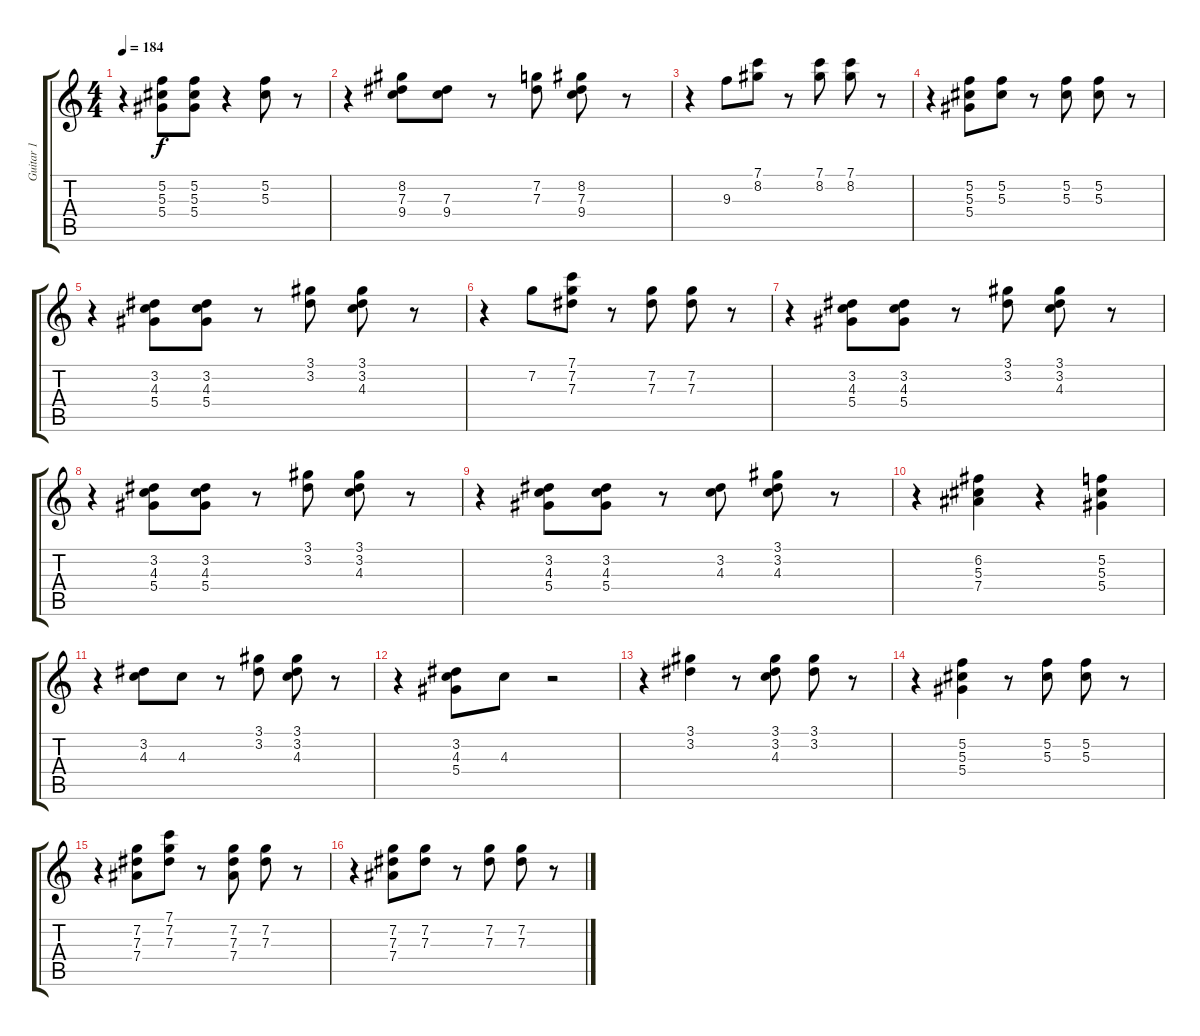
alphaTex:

\track ("Guitar 1" "Guitar 1") {instrument electricguitarclean}
\staff {score tabs}
\tuning (F4 C4 Ab3 Eb3 Bb2 F2) {hide}
\ts (4 4)
\tempo 184
\clef g2
\ks c
r.4{dy f} (5.2 5.3 5.4).8 (5.2 5.3 5.4).8 r.4 (5.2 5.3).8 r.8 |
r.4 (8.2 7.3 9.4).8 (7.3 9.4).8 r.8 (7.2 7.3).8 (8.2 7.3 9.4).8 r.8 |
r.4 9.3.8 (7.1 8.2).8 r.8 (7.1 8.2).8 (7.1 8.2).8 r.8 |
r.4 (5.2 5.3 5.4).8 (5.2 5.3).8 r.8 (5.2 5.3).8 (5.2 5.3).8 r.8 |
r.4 (3.2 4.3 5.4).8 (3.2 4.3 5.4).8 r.8 (3.1 3.2).8 (3.1 3.2 4.3).8 r.8 |
r.4 7.2.8 (7.1 7.2 7.3).8 r.8 (7.2 7.3).8 (7.2 7.3).8 r.8 |
r.4 (3.2 4.3 5.4).8 (3.2 4.3 5.4).8 r.8 (3.1 3.2).8 (3.1 3.2 4.3).8 r.8 |
r.4 (3.2 4.3 5.4).8 (3.2 4.3 5.4).8 r.8 (3.1 3.2).8 (3.1 3.2 4.3).8 r.8 |
r.4 (3.2 4.3 5.4).8 (3.2 4.3 5.4).8 r.8 (3.2 4.3).8 (3.1 3.2 4.3).8 r.8 |
r.4 (6.2 5.3 7.4).4 r.4 (5.2 5.3 5.4).4 |
r.4 (3.2 4.3).8 4.3.8 r.8 (3.1 3.2).8 (3.1 3.2 4.3).8 r.8 |
r.4 (3.2 4.3 5.4).8 4.3.8 r.2 |
r.4 (3.1 3.2).4 r.8 (3.1 3.2 4.3).8 (3.1 3.2).8 r.8 |
r.4 (5.2 5.3 5.4).4 r.8 (5.2 5.3).8 (5.2 5.3).8 r.8 |
r.4 (7.2 7.3 7.4).8 (7.1 7.2 7.3).8 r.8 (7.2 7.3 7.4).8 (7.2 7.3).8 r.8 |
r.4 (7.2 7.3 7.4).8 (7.2 7.3).8 r.8 (7.2 7.3).8 (7.2 7.3).8 r.8
